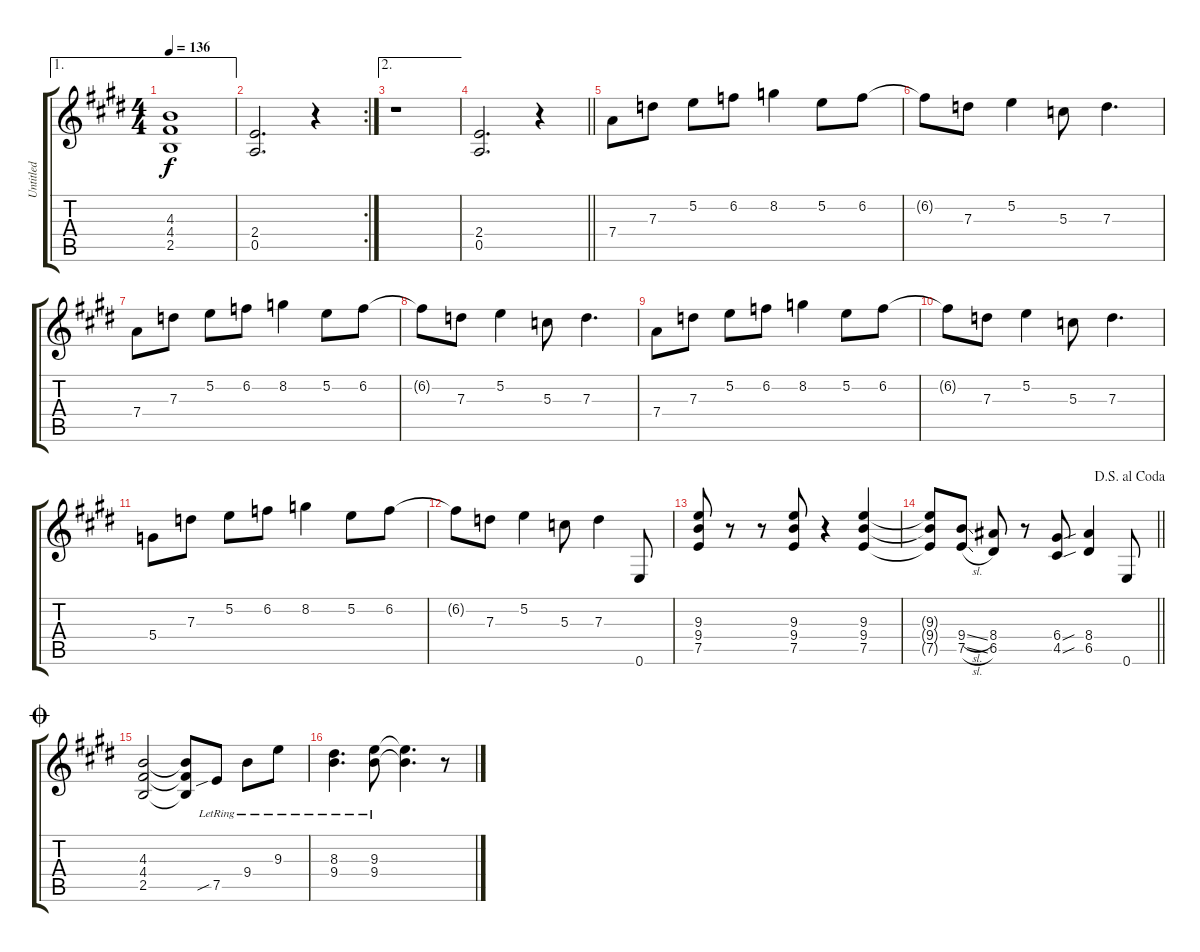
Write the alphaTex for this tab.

\track ("Untitled" "Untitled") {instrument distortionguitar}
\staff {score tabs}
\tuning (E4 B3 G3 D3 A2 E2) {hide}
\ae 1
\ts (4 4)
\tempo 136
\clef g2
\ks e
(4.3 4.4 2.5).1{dy f} |
\rc 2
\ks c#minor
(2.4 0.5).2{d} r.4 |
\ae 2
\ks e
r.1 |
\barLineRight lightlight
\ks c#minor
(2.4 0.5).2{d} r.4 |
\ks e
7.4.8 7.3.8 5.2.8 6.2.8 8.2.4 5.2.8 6.2.8 |
\ks c#minor
6.2{t}.8 7.3.8 5.2.4 5.3.8 7.3.4{d} |
7.4.8 7.3.8 5.2.8 6.2.8 8.2.4 5.2.8 6.2.8 |
6.2{t}.8 7.3.8 5.2.4 5.3.8 7.3.4{d} |
\ks e
7.4.8 7.3.8 5.2.8 6.2.8 8.2.4 5.2.8 6.2.8 |
\ks c#minor
6.2{t}.8 7.3.8 5.2.4 5.3.8 7.3.4{d} |
5.4.8 7.3.8 5.2.8 6.2.8 8.2.4 5.2.8 6.2.8 |
6.2{t}.8 7.3.8 5.2.4 5.3.8 7.3.4 0.6.8 |
\ks e
(9.3 9.4 7.5).8 r.8 r.8 (9.3 9.4 7.5).8 r.4 (9.3 9.4 7.5).4 |
\jump dalsegnoalcoda
\barLineRight lightlight
\ks c#minor
(9.3{t} 9.4{t} 7.5{t}).8 (9.4{sl} 7.5{sl}).8 (8.4 6.5).8 r.8 (6.4{sou} 4.5{sou}).8 (8.4 6.5).4 0.6.8 |
\jump coda
\ks e
(4.3 4.4 2.5).2 (4.3{t} 4.4{t} 2.5{t}).8 7.5{sib lr}.8 9.4{lr}.8 9.3{lr}.8 |
\ks c#minor
(8.3{lr} 9.4{lr}).4{d} (9.3{lr} 9.4{lr}).8 (9.3{t} 9.4{t}).4{d} r.8
